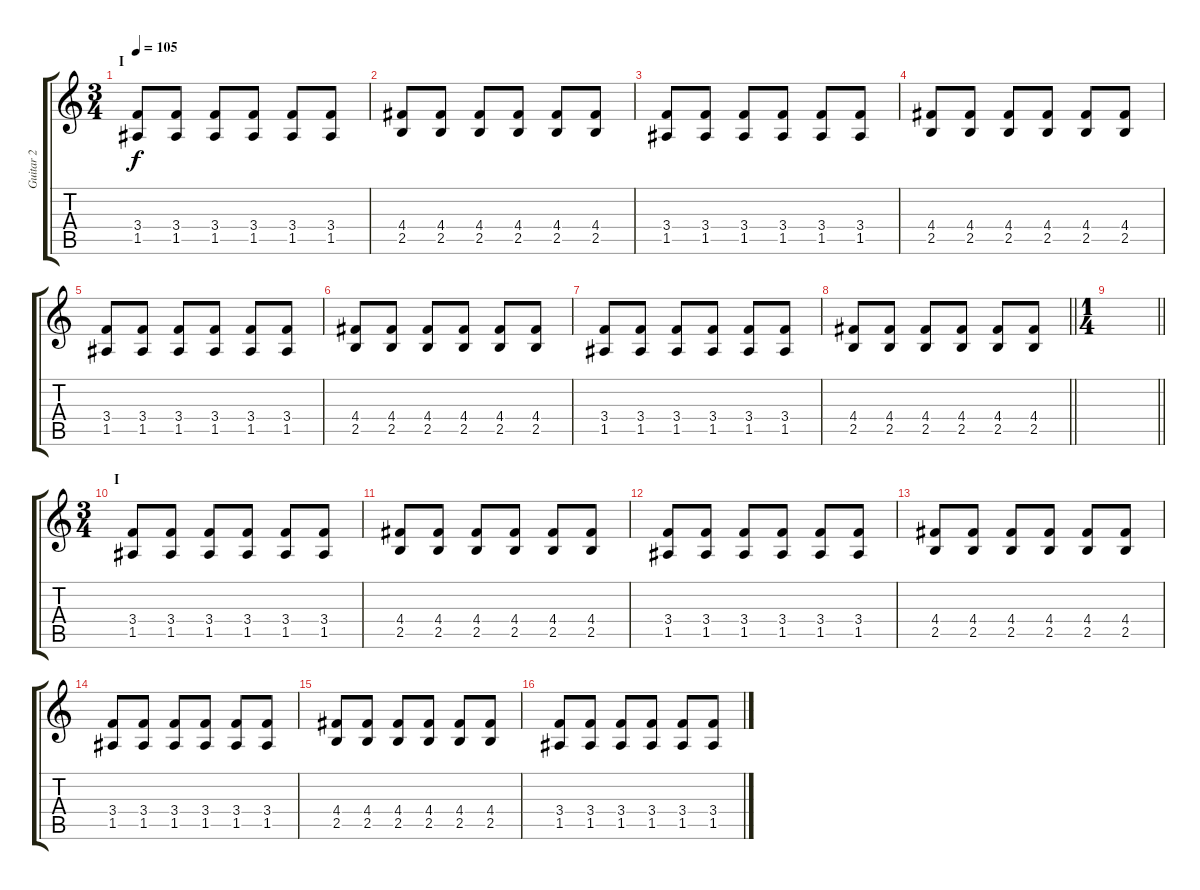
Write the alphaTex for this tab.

\track ("Guitar 2" "Guitar 2") {instrument distortionguitar}
\staff {score tabs}
\tuning (E4 B3 G3 D3 A2 E2) {hide}
\ts (3 4)
\section ("" "I")
\tempo 105
\clef g2
\ks c
(3.4 1.5).8{dy f} (3.4 1.5).8 (3.4 1.5).8 (3.4 1.5).8 (3.4 1.5).8 (3.4 1.5).8 |
(4.4 2.5).8 (4.4 2.5).8 (4.4 2.5).8 (4.4 2.5).8 (4.4 2.5).8 (4.4 2.5).8 |
(3.4 1.5).8 (3.4 1.5).8 (3.4 1.5).8 (3.4 1.5).8 (3.4 1.5).8 (3.4 1.5).8 |
(4.4 2.5).8 (4.4 2.5).8 (4.4 2.5).8 (4.4 2.5).8 (4.4 2.5).8 (4.4 2.5).8 |
(3.4 1.5).8 (3.4 1.5).8 (3.4 1.5).8 (3.4 1.5).8 (3.4 1.5).8 (3.4 1.5).8 |
(4.4 2.5).8 (4.4 2.5).8 (4.4 2.5).8 (4.4 2.5).8 (4.4 2.5).8 (4.4 2.5).8 |
(3.4 1.5).8 (3.4 1.5).8 (3.4 1.5).8 (3.4 1.5).8 (3.4 1.5).8 (3.4 1.5).8 |
\barLineRight lightlight
(4.4 2.5).8 (4.4 2.5).8 (4.4 2.5).8 (4.4 2.5).8 (4.4 2.5).8 (4.4 2.5).8 |
\ts (1 4)
\barLineRight lightlight
|
\ts (3 4)
\section ("" "I")
(3.4 1.5).8 (3.4 1.5).8 (3.4 1.5).8 (3.4 1.5).8 (3.4 1.5).8 (3.4 1.5).8 |
(4.4 2.5).8 (4.4 2.5).8 (4.4 2.5).8 (4.4 2.5).8 (4.4 2.5).8 (4.4 2.5).8 |
(3.4 1.5).8 (3.4 1.5).8 (3.4 1.5).8 (3.4 1.5).8 (3.4 1.5).8 (3.4 1.5).8 |
(4.4 2.5).8 (4.4 2.5).8 (4.4 2.5).8 (4.4 2.5).8 (4.4 2.5).8 (4.4 2.5).8 |
(3.4 1.5).8 (3.4 1.5).8 (3.4 1.5).8 (3.4 1.5).8 (3.4 1.5).8 (3.4 1.5).8 |
(4.4 2.5).8 (4.4 2.5).8 (4.4 2.5).8 (4.4 2.5).8 (4.4 2.5).8 (4.4 2.5).8 |
(3.4 1.5).8 (3.4 1.5).8 (3.4 1.5).8 (3.4 1.5).8 (3.4 1.5).8 (3.4 1.5).8
